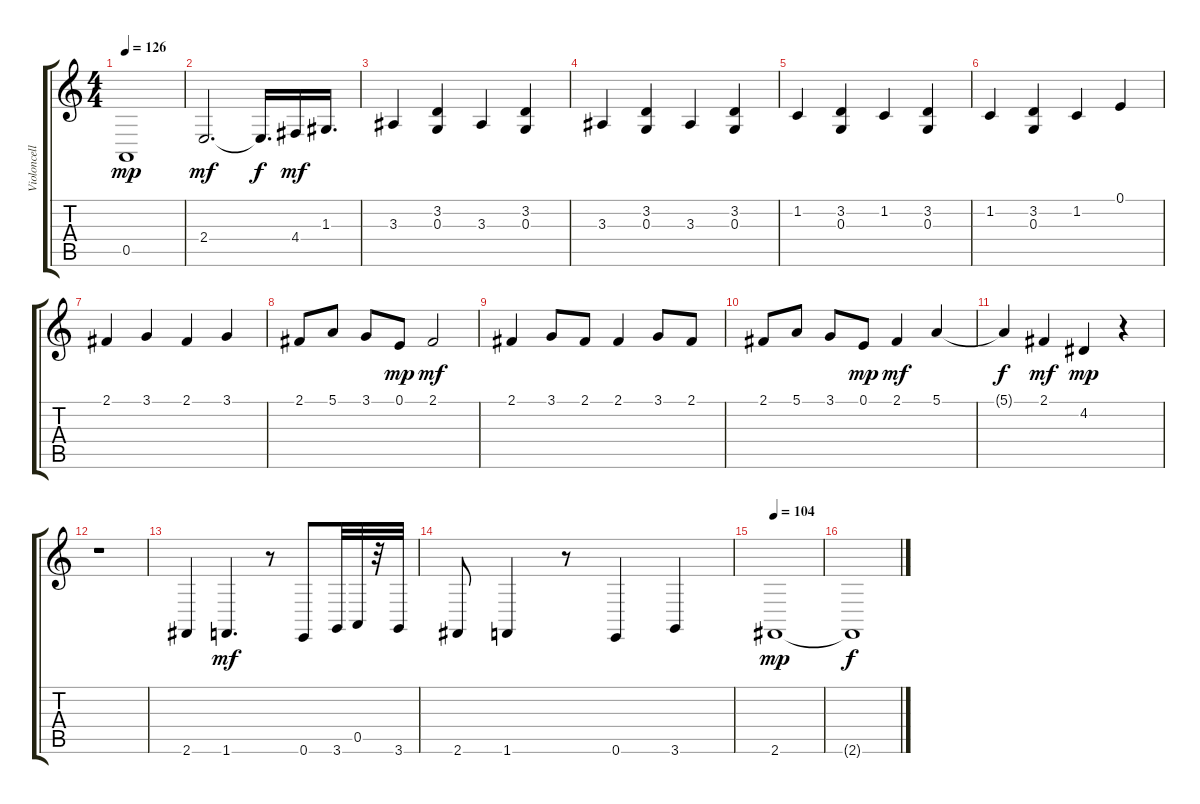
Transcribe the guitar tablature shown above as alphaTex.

\track ("Violoncello" "Violoncell") {instrument stringensemble1}
\staff {score tabs}
\tuning (E4 B3 G3 D3 A2 E2) {hide}
\ts (4 4)
\tempo 126
\clef g2
\ks c
0.5.1{dy mp} |
2.4.2{d dy mf} 2.4{t}.16{d dy f} 4.4.16{dy mf} 1.3.16{d} |
3.3.4 (3.2 0.3).4 3.3.4 (3.2 0.3).4 |
3.3.4 (3.2 0.3).4 3.3.4 (3.2 0.3).4 |
1.2.4 (3.2 0.3).4 1.2.4 (3.2 0.3).4 |
1.2.4 (3.2 0.3).4 1.2.4 0.1.4 |
2.1.4 3.1.4 2.1.4 3.1.4 |
2.1.8 5.1.8 3.1.8 0.1.8{dy mp} 2.1.2{dy mf} |
2.1.4 3.1.8 2.1.8 2.1.4 3.1.8 2.1.8 |
2.1.8 5.1.8 3.1.8 0.1.8{dy mp} 2.1.4{dy mf} 5.1.4 |
5.1{t}.4{dy f} 2.1.4{dy mf} 4.2.4{dy mp} r.4 |
r.1 |
2.6.4 1.6.4{d dy mf} r.8 0.6.8 3.6.32 0.5.32 r.32 3.6.32 |
2.6.8 1.6.4 r.8 0.6.4 3.6.4 |
\tempo 104
2.6.1{dy mp} |
2.6{t}.1{dy f}
